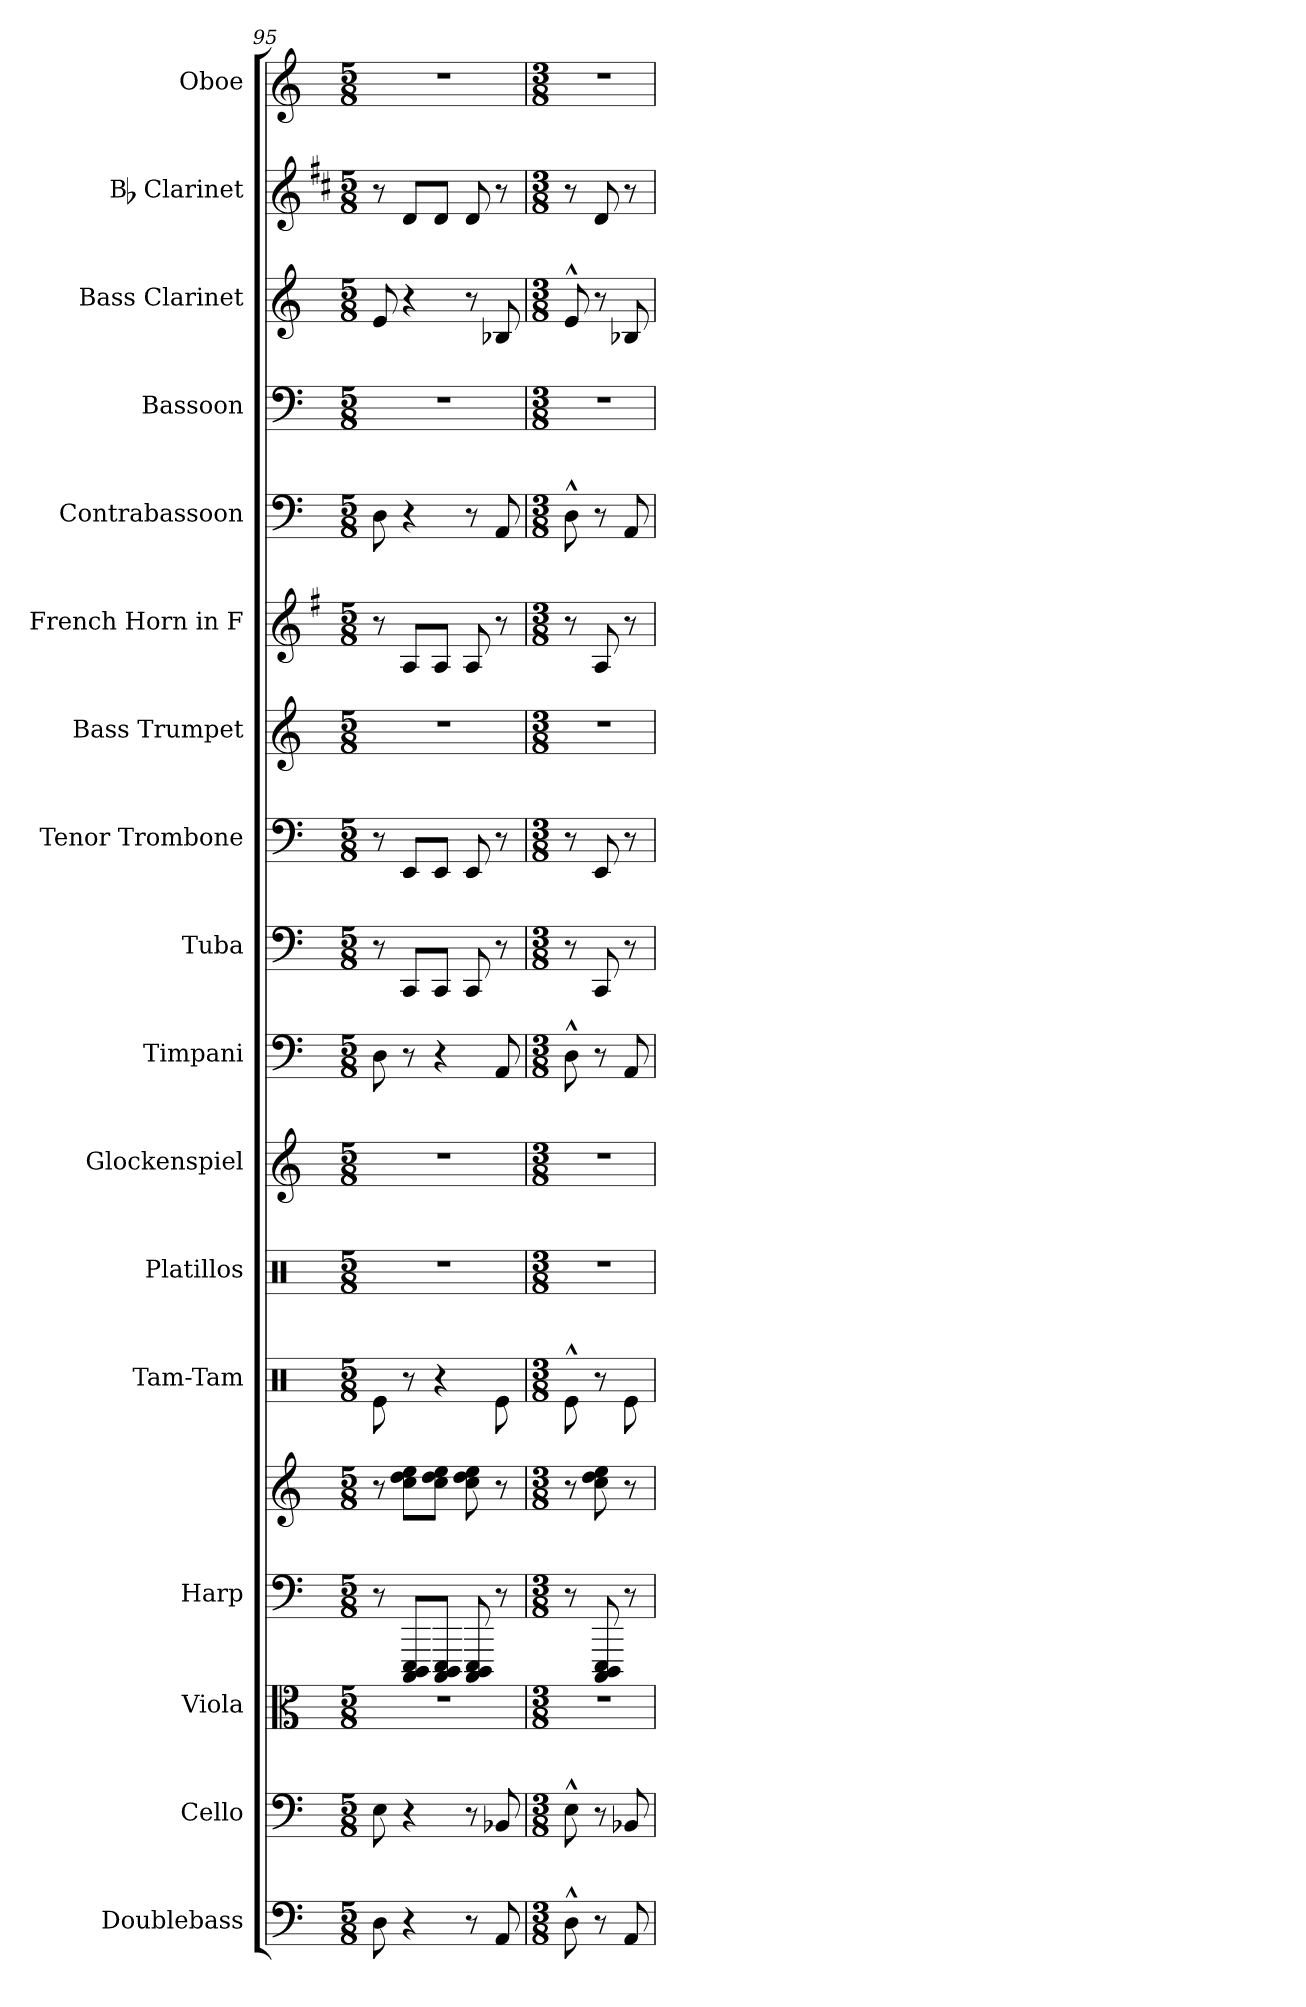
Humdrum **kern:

**kern	**kern	**kern	**kern	**kern	**kern	**kern	**kern	**kern	**kern	**kern	**kern	**kern	**kern	**kern	**kern	**kern	**kern
*part17	*part16	*part15	*part14	*part14	*part13	*part12	*part11	*part10	*part9	*part8	*part7	*part6	*part5	*part4	*part3	*part2	*part1
*staff18	*staff17	*staff16	*staff15	*staff14	*staff13	*staff12	*staff11	*staff10	*staff9	*staff8	*staff7	*staff6	*staff5	*staff4	*staff3	*staff2	*staff1
*I"Doublebass	*I"Cello	*I"Viola	*I"Harp	*	*I"Tam-Tam	*I"Platillos	*I"Glockenspiel	*I"Timpani	*I"Tuba	*I"Tenor Trombone	*I"Bass Trumpet	*I"French Horn in F	*I"Contrabassoon	*I"Bassoon	*I"Bass Clarinet	*I"Bb Clarinet	*I"Oboe
*	*	*I'Vla.	*	*	*	*I'Plat.	*I'Glk.	*	*I'Tba.	*	*	*	*	*	*	*	*I'Ob.
*clefF4	*clefF4	*clefC3	*clefF4	*clefG2	*clefX	*clefX	*clefG2	*clefF4	*clefF4	*clefF4	*clefG2	*clefG2	*clefF4	*clefF4	*clefG2	*clefG2	*clefG2
*ITrd7c12	*	*	*	*	*	*	*ITrd-14c-24	*	*	*	*ITrd8c14	*ITrd4c7	*ITrd7c12	*	*ITrd8c14	*ITrd1c2	*
*k[]	*k[]	*k[]	*k[]	*k[]	*k[]	*k[]	*k[]	*k[]	*k[]	*k[]	*k[]	*k[]	*k[]	*k[]	*k[]	*k[]	*k[]
*M5/8	*M5/8	*M5/8	*M5/8	*M5/8	*M5/8	*M5/8	*M5/8	*M5/8	*M5/8	*M5/8	*M5/8	*M5/8	*M5/8	*M5/8	*M5/8	*M5/8	*M5/8
=95	=95	=95	=95	=95	=95	=95	=95	=95	=95	=95	=95	=95	=95	=95	=95	=95	=95
8DD\	8E\	8%5r	8r	8r	8Re\	8%5r	8%5r	8D\	8r	8r	8%5r	8r	8DD\	8%5r	8E/	8r	8%5r
4r	4r	.	8CCC/ 8DDD/ 8EEE/L	8cc\ 8dd\ 8ee\L	8r	.	.	8r	8CC/L	8EE/L	.	8D/L	4r	.	4r	8c/L	.
.	.	.	8CCC/ 8DDD/ 8EEE/J	8cc\ 8dd\ 8ee\J	4r	.	.	4r	8CC/J	8EE/J	.	8D/J	.	.	.	8c/J	.
8r	8r	.	8CCC/ 8DDD/ 8EEE/	8cc\ 8dd\ 8ee\	.	.	.	.	8CC/	8EE/	.	8D/	8r	.	8r	8c/	.
8AAA/	8BB-X/	.	8r	8r	8Re\	.	.	8AA/	8r	8r	.	8r	8AAA/	.	8BB-X/	8r	.
=96	=96	=96	=96	=96	=96	=96	=96	=96	=96	=96	=96	=96	=96	=96	=96	=96	=96
*M3/8	*M3/8	*M3/8	*M3/8	*M3/8	*M3/8	*M3/8	*M3/8	*M3/8	*M3/8	*M3/8	*M3/8	*M3/8	*M3/8	*M3/8	*M3/8	*M3/8	*M3/8
8DD^^\	8E^^\	4.r	8r	8r	8Re^^\	4.r	4.r	8D^^\	8r	8r	4.r	8r	8DD^^\	4.r	8E^^/	8r	4.r
8r	8r	.	8CCC/ 8DDD/ 8EEE/	8cc\ 8dd\ 8ee\	8r	.	.	8r	8CC/	8EE/	.	8D/	8r	.	8r	8c/	.
8AAA/	8BB-X/	.	8r	8r	8Re\	.	.	8AA/	8r	8r	.	8r	8AAA/	.	8BB-X/	8r	.
=	=	=	=	=	=	=	=	=	=	=	=	=	=	=	=	=	=
*-	*-	*-	*-	*-	*-	*-	*-	*-	*-	*-	*-	*-	*-	*-	*-	*-	*-
